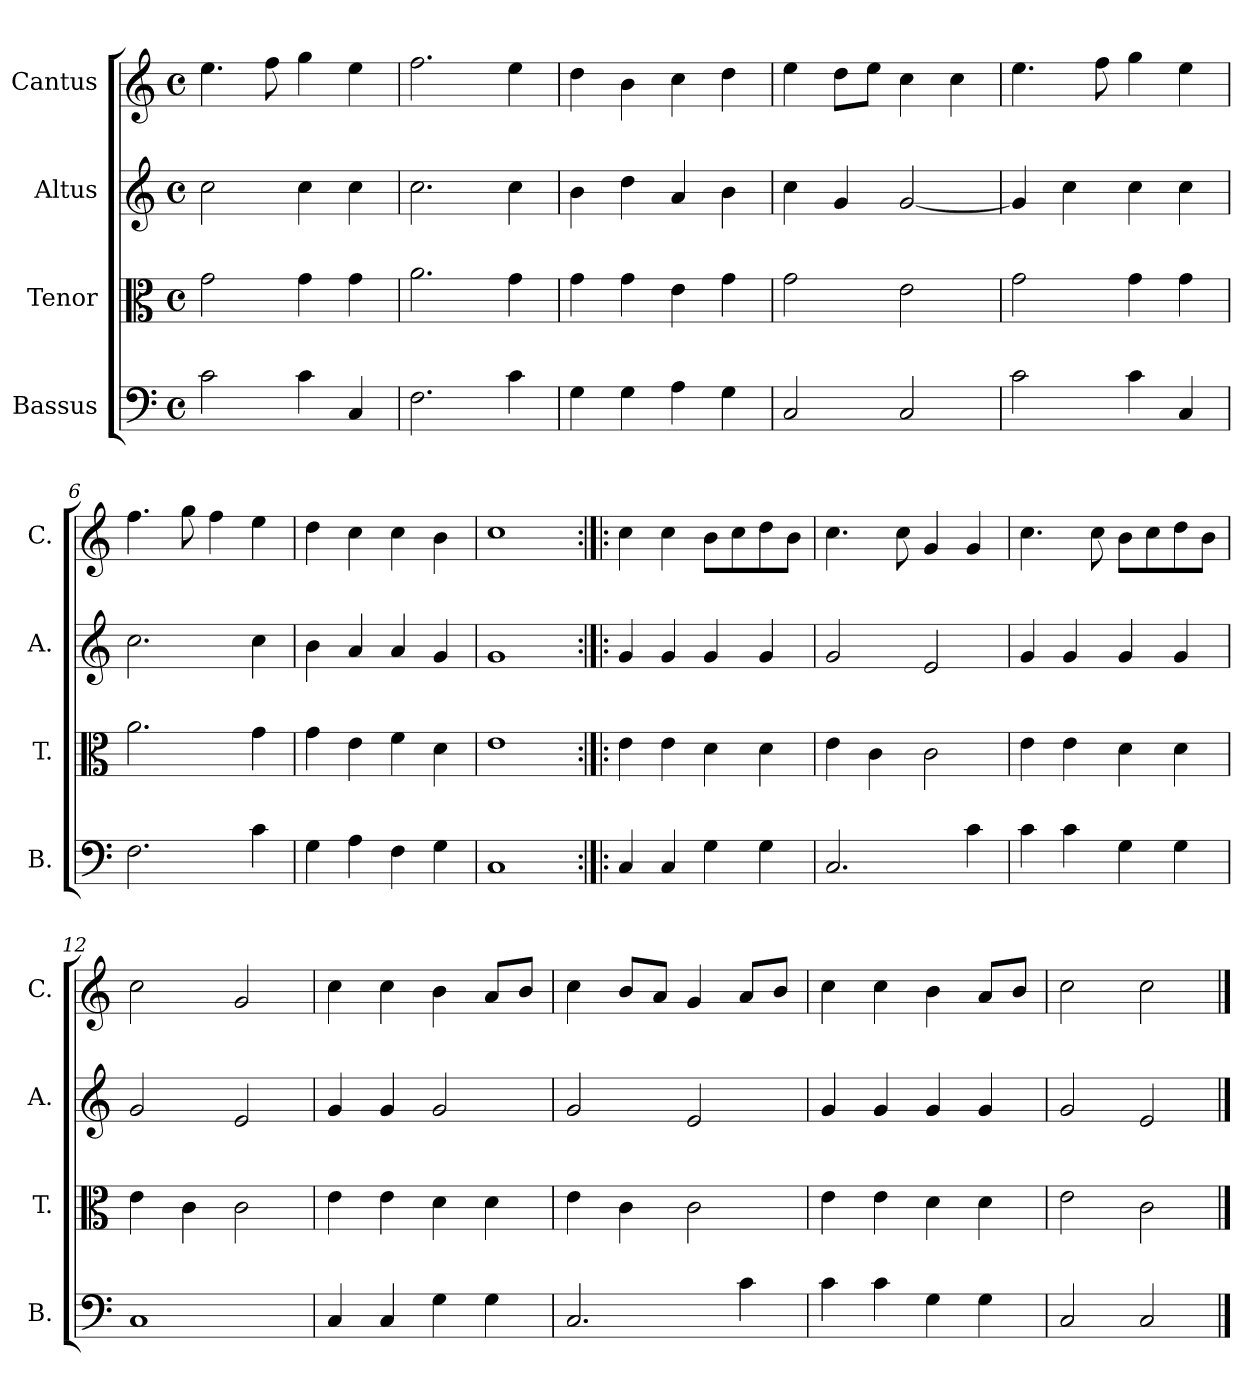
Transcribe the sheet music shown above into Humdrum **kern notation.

**kern	**kern	**kern	**kern
*part4	*part3	*part2	*part1
*staff4	*staff3	*staff2	*staff1
*I"Bassus	*I"Tenor	*I"Altus	*I"Cantus
*I'B.	*I'T.	*I'A.	*I'C.
*clefF4	*clefC3	*clefG2	*clefG2
*k[]	*k[]	*k[]	*k[]
*C:	*C:	*C:	*C:
*M4/4	*M4/4	*M4/4	*M4/4
*met(c)	*met(c)	*met(c)	*met(c)
=1	=1	=1	=1
2c\	2g\	2cc\	4.ee\
.	.	.	8ff\
4c\	4g\	4cc\	4gg\
4C/	4g\	4cc\	4ee\
=2	=2	=2	=2
2.F\	2.a\	2.cc\	2.ff\
4c\	4g\	4cc\	4ee\
=3	=3	=3	=3
4G\	4g\	4b\	4dd\
4G\	4g\	4dd\	4b\
4A\	4e\	4a/	4cc\
4G\	4g\	4b\	4dd\
=4	=4	=4	=4
2C/	2g\	4cc\	4ee\
.	.	4g/	8dd\L
.	.	.	8ee\J
2C/	2e\	[2g/	4cc\
.	.	.	4cc\
=5	=5	=5	=5
2c\	2g\	4g/]	4.ee\
.	.	4cc\	.
.	.	.	8ff\
4c\	4g\	4cc\	4gg\
4C/	4g\	4cc\	4ee\
=6	=6	=6	=6
2.F\	2.a\	2.cc\	4.ff\
.	.	.	8gg\
.	.	.	4ff\
4c\	4g\	4cc\	4ee\
=7	=7	=7	=7
4G\	4g\	4b\	4dd\
4A\	4e\	4a/	4cc\
4F\	4f\	4a/	4cc\
4G\	4d\	4g/	4b\
=8	=8	=8	=8
1C/	1e\	1g/	1cc\
!!LO:LB:g=z
=9:|!|:	=9:|!|:	=9:|!|:	=9:|!|:
4C/	4e\	4g/	4cc\
4C/	4e\	4g/	4cc\
4G\	4d\	4g/	8b\L
.	.	.	8cc\
4G\	4d\	4g/	8dd\
.	.	.	8b\J
=10	=10	=10	=10
2.C/	4e\	2g/	4.cc\
.	4c\	.	.
.	.	.	8cc\
.	2c\	2e/	4g/
4c\	.	.	4g/
=11	=11	=11	=11
4c\	4e\	4g/	4.cc\
4c\	4e\	4g/	.
.	.	.	8cc\
4G\	4d\	4g/	8b\L
.	.	.	8cc\
4G\	4d\	4g/	8dd\
.	.	.	8b\J
=12	=12	=12	=12
1C/	4e\	2g/	2cc\
.	4c\	.	.
.	2c\	2e/	2g/
=13	=13	=13	=13
4C/	4e\	4g/	4cc\
4C/	4e\	4g/	4cc\
4G\	4d\	2g/	4b\
4G\	4d\	.	8a/L
.	.	.	8b/J
=14	=14	=14	=14
2.C/	4e\	2g/	4cc\
.	4c\	.	8b/L
.	.	.	8a/J
.	2c\	2e/	4g/
4c\	.	.	8a/L
.	.	.	8b/J
=15	=15	=15	=15
4c\	4e\	4g/	4cc\
4c\	4e\	4g/	4cc\
4G\	4d\	4g/	4b\
4G\	4d\	4g/	8a/L
.	.	.	8b/J
=16	=16	=16	=16
2C/	2e\	2g/	2cc\
2C/	2c\	2e/	2cc\
==	==	==	==
*-	*-	*-	*-
